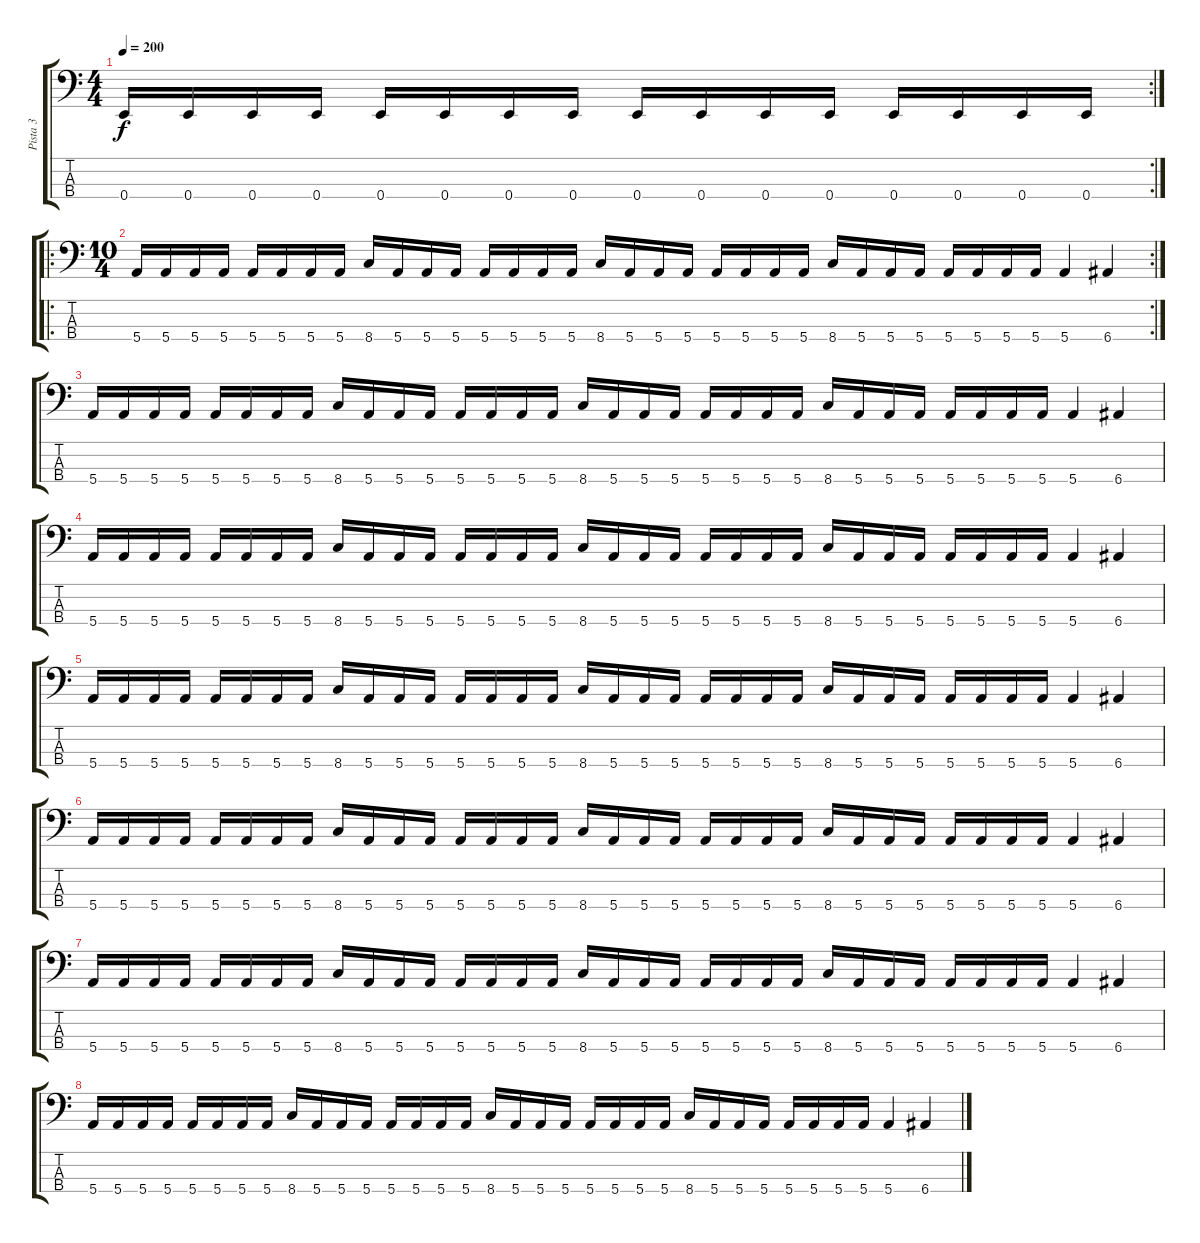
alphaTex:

\track ("Pista 3" "Pista 3") {instrument electricbassfinger}
\staff {score tabs}
\tuning (G2 D2 A1 E1) {hide}
\rc 2
\ts (4 4)
\tempo 200
\clef f4
\ks c
0.4.16{dy f} 0.4.16 0.4.16 0.4.16 0.4.16 0.4.16 0.4.16 0.4.16 0.4.16 0.4.16 0.4.16 0.4.16 0.4.16 0.4.16 0.4.16 0.4.16 |
\ro
\rc 2
\ts (10 4)
5.4.16 5.4.16 5.4.16 5.4.16 5.4.16 5.4.16 5.4.16 5.4.16 8.4.16 5.4.16 5.4.16 5.4.16 5.4.16 5.4.16 5.4.16 5.4.16 8.4.16 5.4.16 5.4.16 5.4.16 5.4.16 5.4.16 5.4.16 5.4.16 8.4.16 5.4.16 5.4.16 5.4.16 5.4.16 5.4.16 5.4.16 5.4.16 5.4.4 6.4.4 |
5.4.16 5.4.16 5.4.16 5.4.16 5.4.16 5.4.16 5.4.16 5.4.16 8.4.16 5.4.16 5.4.16 5.4.16 5.4.16 5.4.16 5.4.16 5.4.16 8.4.16 5.4.16 5.4.16 5.4.16 5.4.16 5.4.16 5.4.16 5.4.16 8.4.16 5.4.16 5.4.16 5.4.16 5.4.16 5.4.16 5.4.16 5.4.16 5.4.4 6.4.4 |
5.4.16 5.4.16 5.4.16 5.4.16 5.4.16 5.4.16 5.4.16 5.4.16 8.4.16 5.4.16 5.4.16 5.4.16 5.4.16 5.4.16 5.4.16 5.4.16 8.4.16 5.4.16 5.4.16 5.4.16 5.4.16 5.4.16 5.4.16 5.4.16 8.4.16 5.4.16 5.4.16 5.4.16 5.4.16 5.4.16 5.4.16 5.4.16 5.4.4 6.4.4 |
5.4.16 5.4.16 5.4.16 5.4.16 5.4.16 5.4.16 5.4.16 5.4.16 8.4.16 5.4.16 5.4.16 5.4.16 5.4.16 5.4.16 5.4.16 5.4.16 8.4.16 5.4.16 5.4.16 5.4.16 5.4.16 5.4.16 5.4.16 5.4.16 8.4.16 5.4.16 5.4.16 5.4.16 5.4.16 5.4.16 5.4.16 5.4.16 5.4.4 6.4.4 |
5.4.16 5.4.16 5.4.16 5.4.16 5.4.16 5.4.16 5.4.16 5.4.16 8.4.16 5.4.16 5.4.16 5.4.16 5.4.16 5.4.16 5.4.16 5.4.16 8.4.16 5.4.16 5.4.16 5.4.16 5.4.16 5.4.16 5.4.16 5.4.16 8.4.16 5.4.16 5.4.16 5.4.16 5.4.16 5.4.16 5.4.16 5.4.16 5.4.4 6.4.4 |
5.4.16 5.4.16 5.4.16 5.4.16 5.4.16 5.4.16 5.4.16 5.4.16 8.4.16 5.4.16 5.4.16 5.4.16 5.4.16 5.4.16 5.4.16 5.4.16 8.4.16 5.4.16 5.4.16 5.4.16 5.4.16 5.4.16 5.4.16 5.4.16 8.4.16 5.4.16 5.4.16 5.4.16 5.4.16 5.4.16 5.4.16 5.4.16 5.4.4 6.4.4 |
5.4.16 5.4.16 5.4.16 5.4.16 5.4.16 5.4.16 5.4.16 5.4.16 8.4.16 5.4.16 5.4.16 5.4.16 5.4.16 5.4.16 5.4.16 5.4.16 8.4.16 5.4.16 5.4.16 5.4.16 5.4.16 5.4.16 5.4.16 5.4.16 8.4.16 5.4.16 5.4.16 5.4.16 5.4.16 5.4.16 5.4.16 5.4.16 5.4.4 6.4.4
